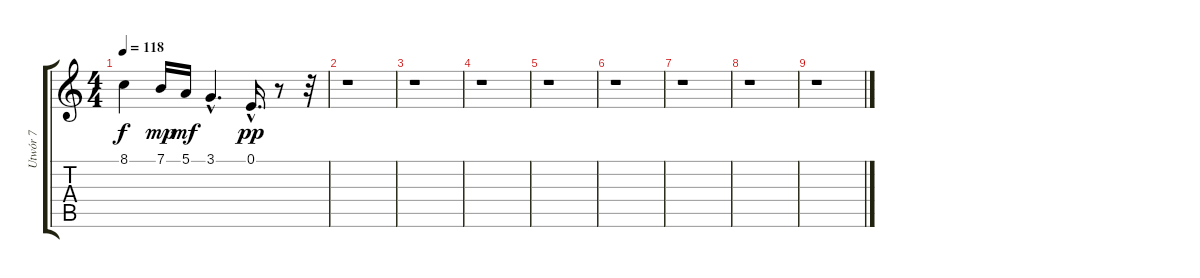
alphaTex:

\track ("Utwór 7" "Utwór 7") {instrument altosax}
\staff {score tabs}
\tuning (E4 B3 G3 D3 A2 E2) {hide}
\ts (4 4)
\tempo 118
\clef g2
\ks c
8.1{t}.4{dy f} 7.1.16{dy mp} 5.1.16{dy mf} 3.1{hac}.4{d} 0.1{hac}.16{d dy pp} r.8 r.32 |
r.1 |
r.1 |
r.1 |
r.1 |
r.1 |
r.1 |
r.1 |
r.1
